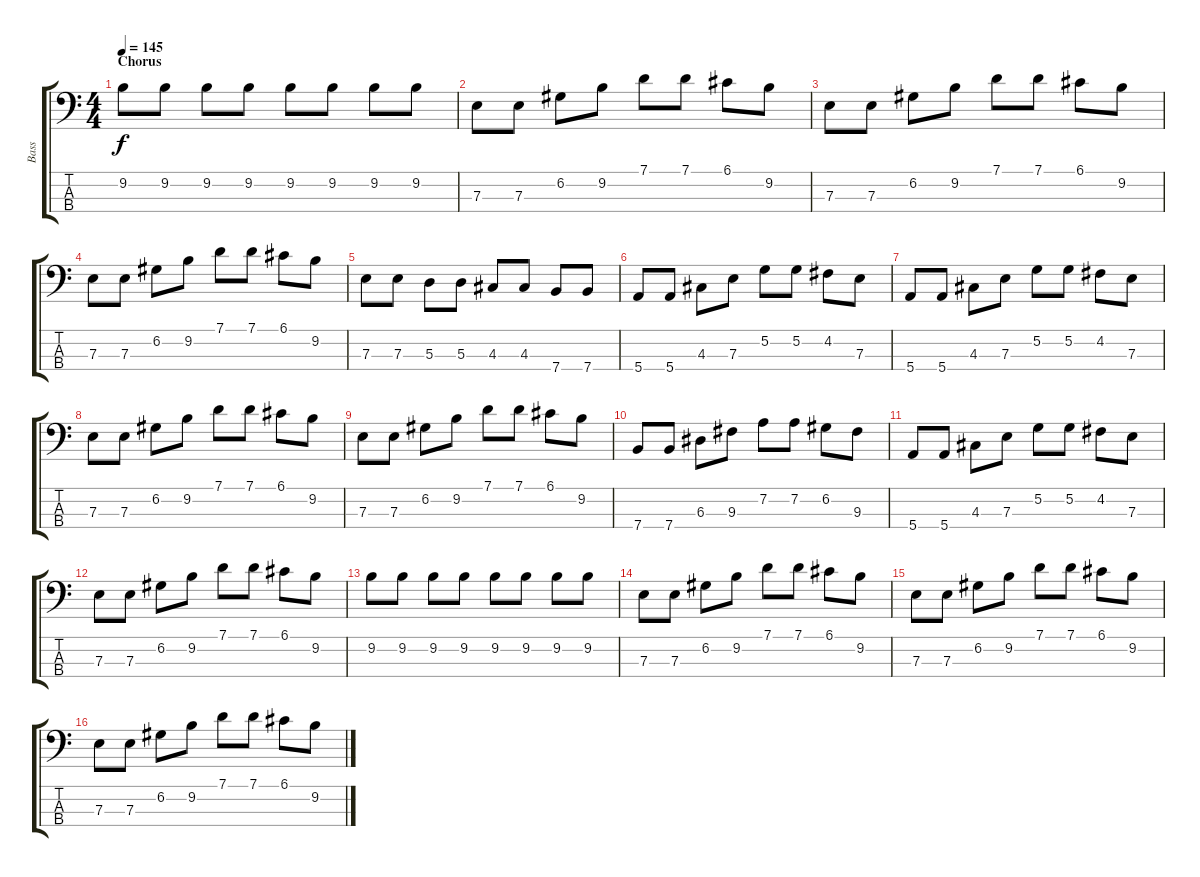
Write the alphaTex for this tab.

\track ("Bass" "Bass") {instrument electricbasspick}
\staff {score tabs}
\tuning (G2 D2 A1 E1) {hide}
\ts (4 4)
\section ("" "Chorus")
\tempo 145
\clef f4
\ks c
9.2.8{dy f} 9.2.8 9.2.8 9.2.8 9.2.8 9.2.8 9.2.8 9.2.8 |
7.3.8 7.3.8 6.2.8 9.2.8 7.1.8 7.1.8 6.1.8 9.2.8 |
7.3.8 7.3.8 6.2.8 9.2.8 7.1.8 7.1.8 6.1.8 9.2.8 |
7.3.8 7.3.8 6.2.8 9.2.8 7.1.8 7.1.8 6.1.8 9.2.8 |
7.3.8 7.3.8 5.3.8 5.3.8 4.3.8 4.3.8 7.4.8 7.4.8 |
5.4.8 5.4.8 4.3.8 7.3.8 5.2.8 5.2.8 4.2.8 7.3.8 |
5.4.8 5.4.8 4.3.8 7.3.8 5.2.8 5.2.8 4.2.8 7.3.8 |
7.3.8 7.3.8 6.2.8 9.2.8 7.1.8 7.1.8 6.1.8 9.2.8 |
7.3.8 7.3.8 6.2.8 9.2.8 7.1.8 7.1.8 6.1.8 9.2.8 |
7.4.8 7.4.8 6.3.8 9.3.8 7.2.8 7.2.8 6.2.8 9.3.8 |
5.4.8 5.4.8 4.3.8 7.3.8 5.2.8 5.2.8 4.2.8 7.3.8 |
7.3.8 7.3.8 6.2.8 9.2.8 7.1.8 7.1.8 6.1.8 9.2.8 |
9.2.8 9.2.8 9.2.8 9.2.8 9.2.8 9.2.8 9.2.8 9.2.8 |
7.3.8 7.3.8 6.2.8 9.2.8 7.1.8 7.1.8 6.1.8 9.2.8 |
7.3.8 7.3.8 6.2.8 9.2.8 7.1.8 7.1.8 6.1.8 9.2.8 |
7.3.8 7.3.8 6.2.8 9.2.8 7.1.8 7.1.8 6.1.8 9.2.8
